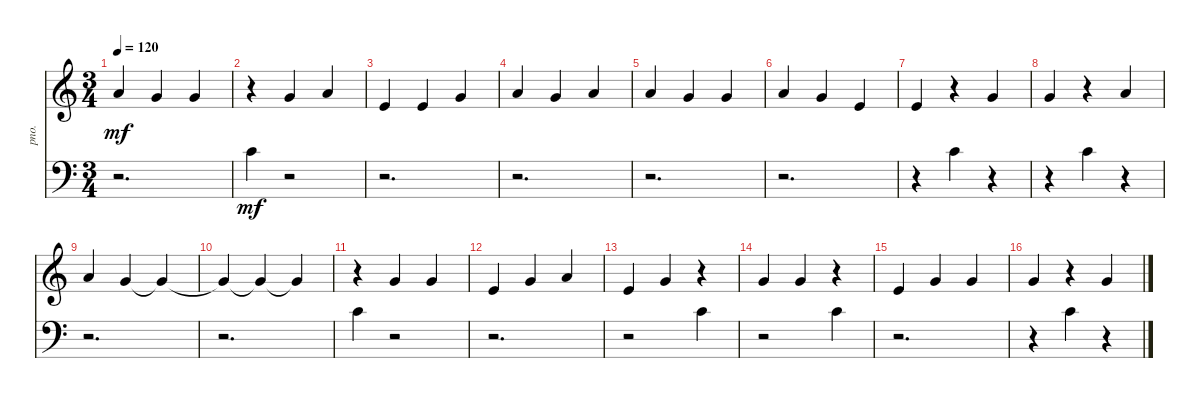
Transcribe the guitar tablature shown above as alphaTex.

\bracketExtendMode nobrackets
\track ("Acoustic Piano" "pno.") {instrument flute}
\staff {score}
\tuning (E4 B3 G3 D3 A2 E2)
\ts (3 4)
\tempo 120
\clef g2
\ks aminor
5.1.4{dy mf} 3.1.4 3.1.4 |
r.4 3.1.4 5.1.4 |
0.1.4 0.1.4 3.1.4 |
5.1.4 3.1.4 5.1.4 |
5.1.4 3.1.4 3.1.4 |
5.1.4 3.1.4 0.1.4 |
0.1.4 r.4 3.1.4 |
3.1.4 r.4 5.1.4 |
5.1.4 3.1.4 3.1{t}.4 |
3.1{t}.4 3.1{t}.4 3.1{t}.4 |
r.4{beam Down} 3.1.4{beam Up} 3.1.4{beam Up} |
0.1.4{beam Up} 3.1.4{beam Up} 5.1.4{beam Up} |
0.1.4{beam Up} 3.1.4{beam Up} r.4{beam Down} |
3.1.4{beam Up} 3.1.4{beam Up} r.4{beam Down} |
0.1.4{beam Up} 3.1.4{beam Up} 3.1.4{beam Up} |
3.1.4{beam Up} r.4{beam Down} 3.1.4{beam Up}
\staff {score}
\tuning (G2 D2 A1 E1 B0)
\clef f4
\ottava regular
\simile none
\ks aminor
r.2{d dy mf beam Down} |
17.1.4{beam Down} r.2{beam Down} |
r.2{d beam Down} |
r.2{d beam Down} |
r.2{d beam Down} |
r.2{d beam Down} |
r.4{beam Down} 17.1.4{beam Down} r.4{beam Down} |
r.4{beam Down} 17.1.4{beam Down} r.4{beam Down} |
r.2{d beam Down} |
r.2{d beam Down} |
17.1.4{beam Down} r.2{beam Down} |
r.2{d beam Down} |
r.2{beam Down} 17.1.4{beam Down} |
r.2{beam Down} 17.1.4{beam Down} |
r.2{d beam Down} |
r.4{beam Down} 17.1.4{beam Down} r.4{beam Down}
